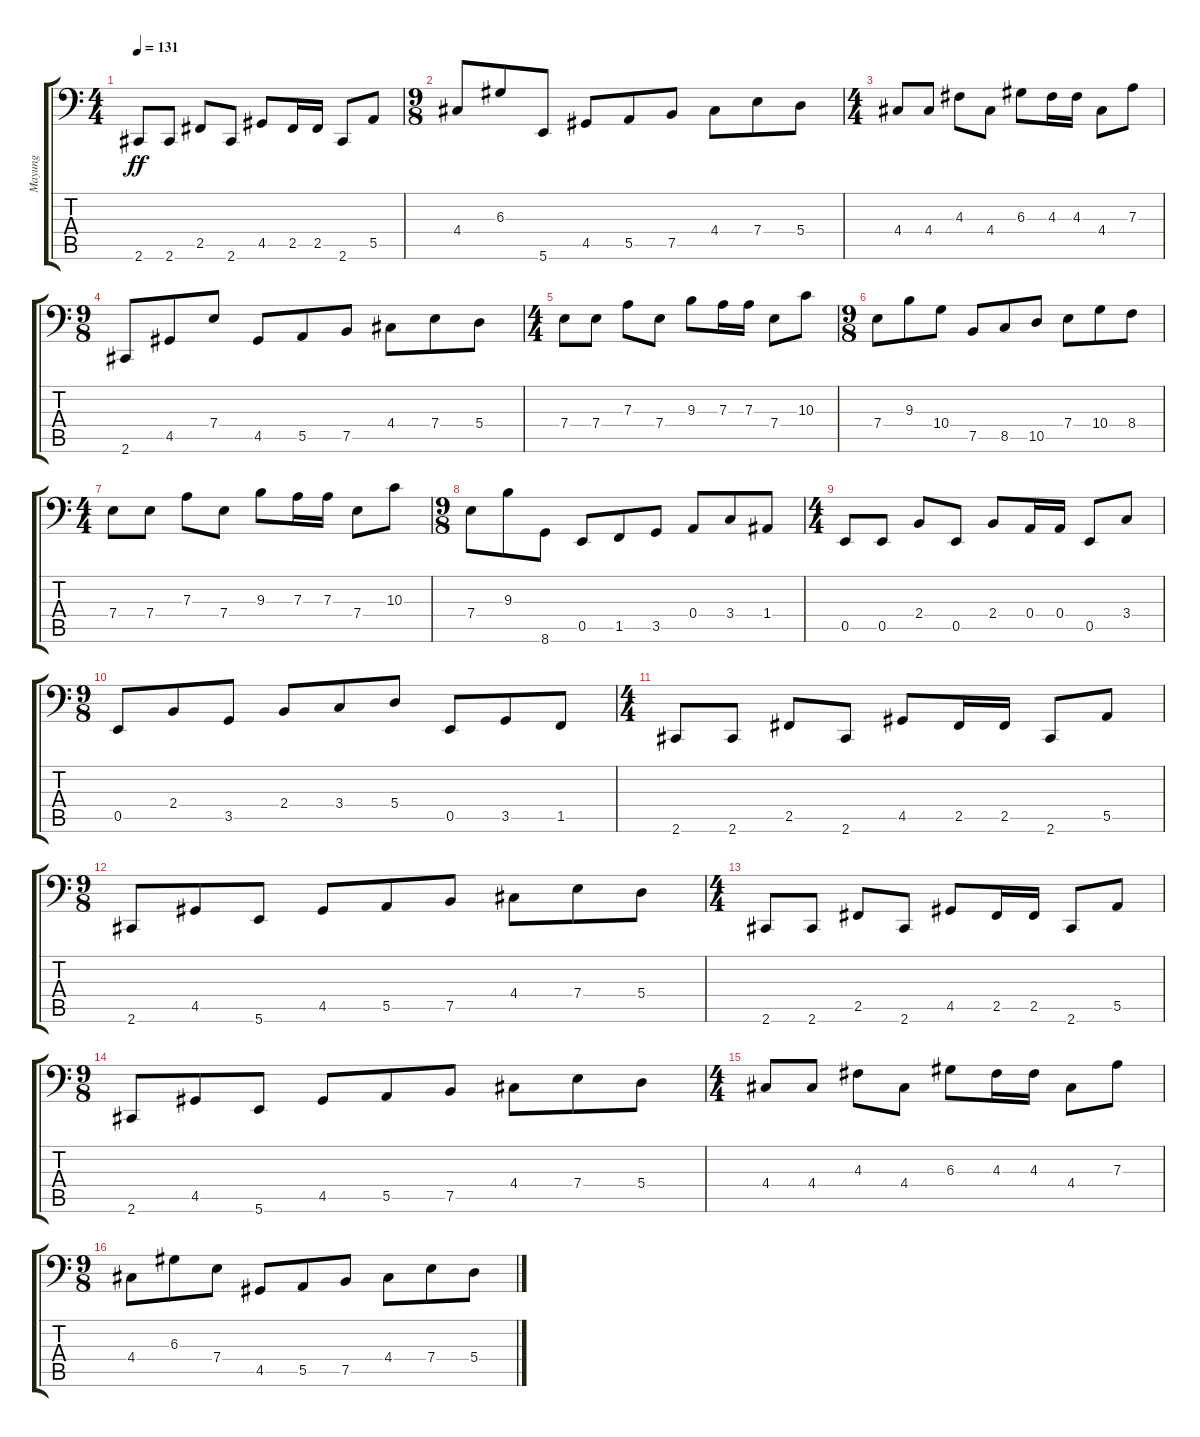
\track ("Mayung" "Mayung") {instrument electricbasspick}
\staff {score tabs}
\tuning (C3 G2 D2 A1 E1 B0) {hide}
\ts (4 4)
\tempo 131
\clef f4
\ks c
2.6.8{dy ff} 2.6.8 2.5.8 2.6.8 4.5.8 2.5.16 2.5.16 2.6.8 5.5.8 |
\ts (9 8)
4.4.8 6.3.8 5.6.8 4.5.8 5.5.8 7.5.8 4.4.8 7.4.8 5.4.8 |
\ts (4 4)
4.4.8 4.4.8 4.3.8 4.4.8 6.3.8 4.3.16 4.3.16 4.4.8 7.3.8 |
\ts (9 8)
2.6.8 4.5.8 7.4.8 4.5.8 5.5.8 7.5.8 4.4.8 7.4.8 5.4.8 |
\ts (4 4)
7.4.8 7.4.8 7.3.8 7.4.8 9.3.8 7.3.16 7.3.16 7.4.8 10.3.8 |
\ts (9 8)
7.4.8 9.3.8 10.4.8 7.5.8 8.5.8 10.5.8 7.4.8 10.4.8 8.4.8 |
\ts (4 4)
7.4.8 7.4.8 7.3.8 7.4.8 9.3.8 7.3.16 7.3.16 7.4.8 10.3.8 |
\ts (9 8)
7.4.8 9.3.8 8.6.8 0.5.8 1.5.8 3.5.8 0.4.8 3.4.8 1.4.8 |
\ts (4 4)
0.5.8 0.5.8 2.4.8 0.5.8 2.4.8 0.4.16 0.4.16 0.5.8 3.4.8 |
\ts (9 8)
0.5.8 2.4.8 3.5.8 2.4.8 3.4.8 5.4.8 0.5.8 3.5.8 1.5.8 |
\ts (4 4)
2.6.8 2.6.8 2.5.8 2.6.8 4.5.8 2.5.16 2.5.16 2.6.8 5.5.8 |
\ts (9 8)
2.6.8 4.5.8 5.6.8 4.5.8 5.5.8 7.5.8 4.4.8 7.4.8 5.4.8 |
\ts (4 4)
2.6.8 2.6.8 2.5.8 2.6.8 4.5.8 2.5.16 2.5.16 2.6.8 5.5.8 |
\ts (9 8)
2.6.8 4.5.8 5.6.8 4.5.8 5.5.8 7.5.8 4.4.8 7.4.8 5.4.8 |
\ts (4 4)
4.4.8 4.4.8 4.3.8 4.4.8 6.3.8 4.3.16 4.3.16 4.4.8 7.3.8 |
\ts (9 8)
4.4.8 6.3.8 7.4.8 4.5.8 5.5.8 7.5.8 4.4.8 7.4.8 5.4.8
